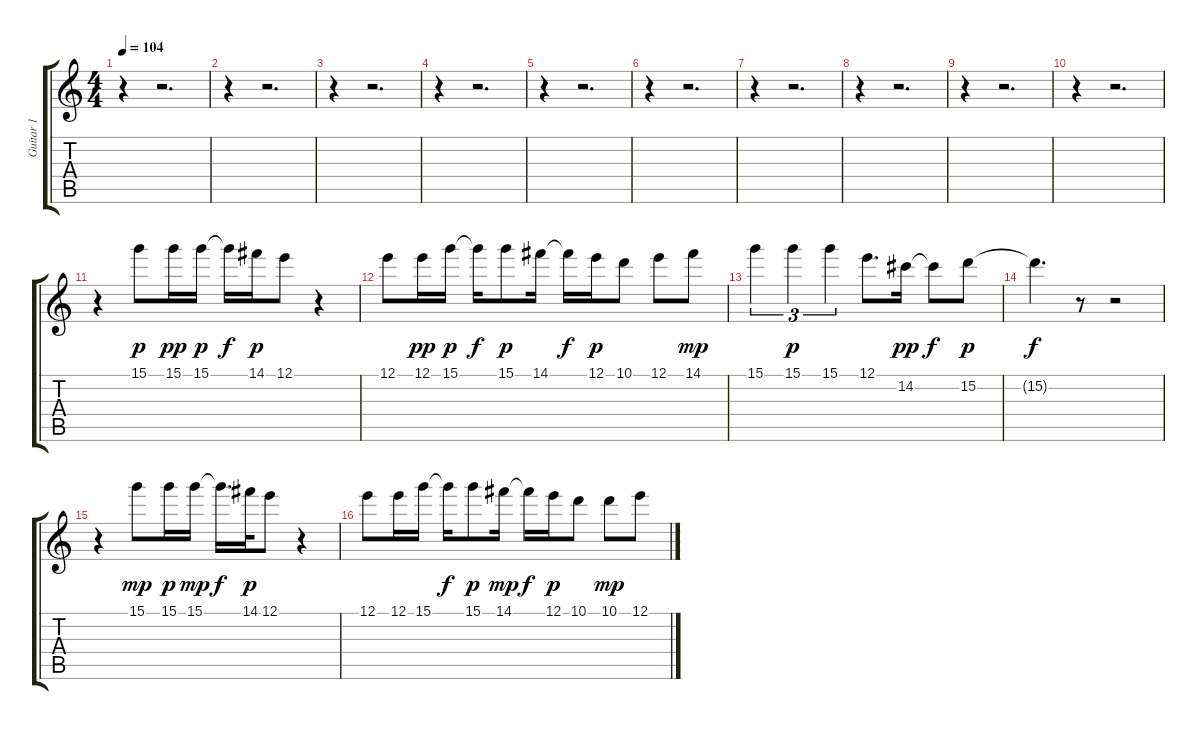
\track ("Guitar 1" "Guitar 1") {instrument acousticguitarnylon}
\staff {score tabs}
\tuning (E4 B3 G3 D3 A2 E2) {hide}
\ts (4 4)
\tempo 104
\clef g2
\ks c
r.4{dy p} r.2{d} |
r.4 r.2{d} |
r.4 r.2{d} |
r.4 r.2{d} |
r.4 r.2{d} |
r.4 r.2{d} |
r.4 r.2{d} |
r.4 r.2{d} |
r.4 r.2{d} |
r.4 r.2{d} |
r.4 15.1.8 15.1.16{dy pp} 15.1.16{dy p} 15.1{t}.16{dy f} 14.1.16{dy p} 12.1.8 r.4 |
12.1.8 12.1.16{dy pp} 15.1.16{dy p} 15.1{t}.16{dy f} 15.1.8{dy p} 14.1.16 14.1{t}.16{dy f} 12.1.16{dy p} 10.1.8 12.1.8 14.1.8{dy mp} |
15.1.4{tu (3 2)} 15.1.4{tu (3 2) dy p} 15.1.4{tu (3 2)} 12.1.8{d} 14.2.16{dy pp} 14.2{t}.8{dy f} 15.2.8{dy p} |
15.2{t}.4{d dy f} r.8 r.2 |
r.4 15.1.8{dy mp} 15.1.16{dy p} 15.1.16{dy mp} 15.1{t}.16{d dy f} 14.1.32{dy p} 12.1.8 r.4 |
12.1.8 12.1.16 15.1.16 15.1{t}.16{dy f} 15.1.8{dy p} 14.1.16{dy mp} 14.1{t}.16{dy f} 12.1.16{dy p} 10.1.8 10.1.8{dy mp} 12.1.8
